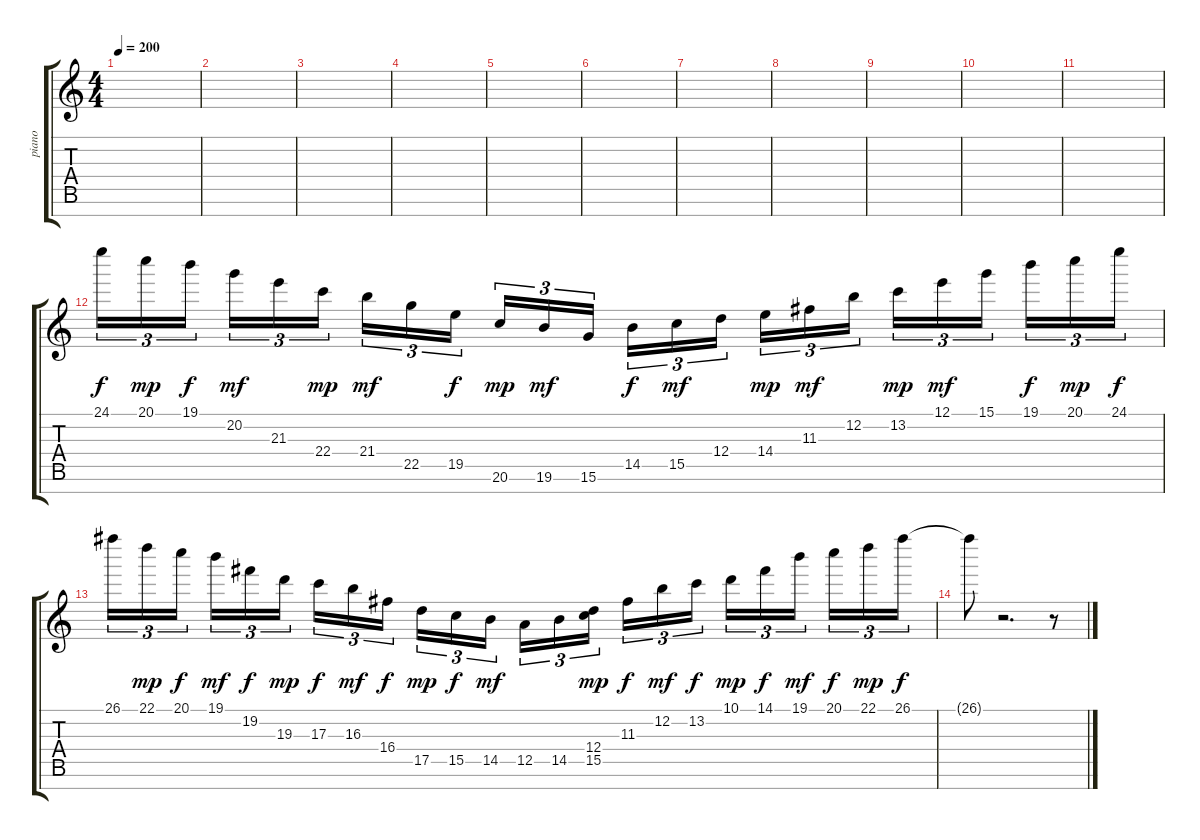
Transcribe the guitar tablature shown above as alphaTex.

\track ("piano" "piano") {instrument distortionguitar}
\staff {score tabs}
\tuning (E4 B3 G3 D3 A2 E2 B1) {hide}
\ts (4 4)
\tempo 200
\clef g2
\ks c
|
|
|
|
|
|
|
|
|
|
|
24.1.16{tu (3 2) dy f instrument acousticgrandpiano} 20.1.16{tu (3 2) dy mp} 19.1.16{tu (3 2) dy f} 20.2.16{tu (3 2) dy mf} 21.3.16{tu (3 2)} 22.4.16{tu (3 2) dy mp} 21.4.16{tu (3 2) dy mf} 22.5.16{tu (3 2)} 19.5.16{tu (3 2) dy f} 20.6.16{tu (3 2) dy mp} 19.6.16{tu (3 2) dy mf} 15.6.16{tu (3 2)} 14.5.16{tu (3 2) dy f} 15.5.16{tu (3 2) dy mf} 12.4.16{tu (3 2)} 14.4.16{tu (3 2) dy mp} 11.3.16{tu (3 2) dy mf} 12.2.16{tu (3 2)} 13.2.16{tu (3 2) dy mp} 12.1.16{tu (3 2) dy mf} 15.1.16{tu (3 2)} 19.1.16{tu (3 2) dy f} 20.1.16{tu (3 2) dy mp} 24.1.16{tu (3 2) dy f} |
26.1.16{tu (3 2)} 22.1.16{tu (3 2) dy mp} 20.1.16{tu (3 2) dy f} 19.1.16{tu (3 2) dy mf} 19.2.16{tu (3 2) dy f} 19.3.16{tu (3 2) dy mp} 17.3.16{tu (3 2) dy f} 16.3.16{tu (3 2) dy mf} 16.4.16{tu (3 2) dy f} 17.5.16{tu (3 2) dy mp} 15.5.16{tu (3 2) dy f} 14.5.16{tu (3 2) dy mf} 12.5.16{tu (3 2)} 14.5.16{tu (3 2)} (12.4 15.5).16{tu (3 2) dy mp} 11.3.16{tu (3 2) dy f} 12.2.16{tu (3 2) dy mf} 13.2.16{tu (3 2) dy f} 10.1.16{tu (3 2) dy mp} 14.1.16{tu (3 2) dy f} 19.1.16{tu (3 2) dy mf} 20.1.16{tu (3 2) dy f} 22.1.16{tu (3 2) dy mp} 26.1.16{tu (3 2) dy f} |
26.1{t}.8 r.2{d} r.8
